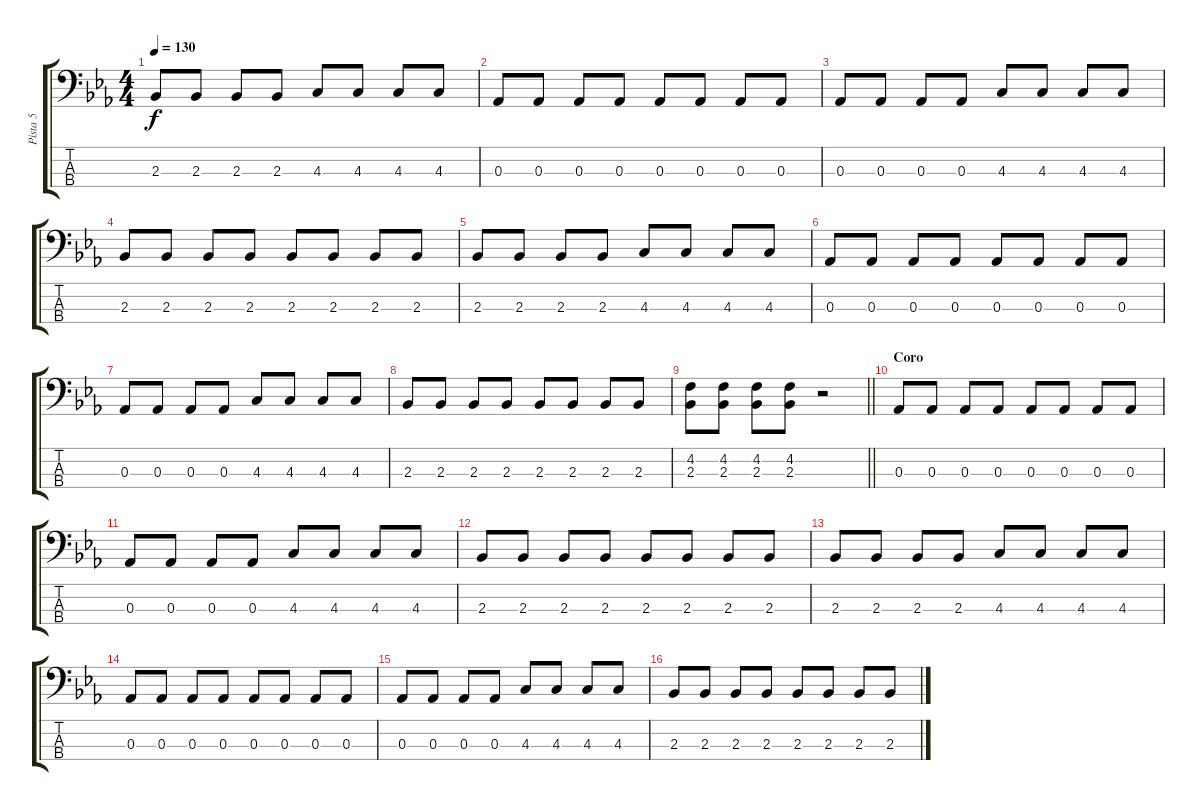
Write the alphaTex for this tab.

\track ("Pista 5" "Pista 5") {instrument electricbassfinger}
\staff {score tabs}
\tuning (Gb2 Db2 Ab1 Eb1) {hide}
\ts (4 4)
\tempo 130
\clef f4
\ks eb
2.3.8{dy f} 2.3.8 2.3.8 2.3.8 4.3.8 4.3.8 4.3.8 4.3.8 |
0.3.8 0.3.8 0.3.8 0.3.8 0.3.8 0.3.8 0.3.8 0.3.8 |
0.3.8 0.3.8 0.3.8 0.3.8 4.3.8 4.3.8 4.3.8 4.3.8 |
2.3.8 2.3.8 2.3.8 2.3.8 2.3.8 2.3.8 2.3.8 2.3.8 |
2.3.8 2.3.8 2.3.8 2.3.8 4.3.8 4.3.8 4.3.8 4.3.8 |
0.3.8 0.3.8 0.3.8 0.3.8 0.3.8 0.3.8 0.3.8 0.3.8 |
0.3.8 0.3.8 0.3.8 0.3.8 4.3.8 4.3.8 4.3.8 4.3.8 |
2.3.8 2.3.8 2.3.8 2.3.8 2.3.8 2.3.8 2.3.8 2.3.8 |
\barLineRight lightlight
(4.2 2.3).8 (4.2 2.3).8 (4.2 2.3).8 (4.2 2.3).8 r.2 |
\section ("" "Coro")
0.3.8 0.3.8 0.3.8 0.3.8 0.3.8 0.3.8 0.3.8 0.3.8 |
0.3.8 0.3.8 0.3.8 0.3.8 4.3.8 4.3.8 4.3.8 4.3.8 |
2.3.8 2.3.8 2.3.8 2.3.8 2.3.8 2.3.8 2.3.8 2.3.8 |
2.3.8 2.3.8 2.3.8 2.3.8 4.3.8 4.3.8 4.3.8 4.3.8 |
0.3.8 0.3.8 0.3.8 0.3.8 0.3.8 0.3.8 0.3.8 0.3.8 |
0.3.8 0.3.8 0.3.8 0.3.8 4.3.8 4.3.8 4.3.8 4.3.8 |
2.3.8 2.3.8 2.3.8 2.3.8 2.3.8 2.3.8 2.3.8 2.3.8
